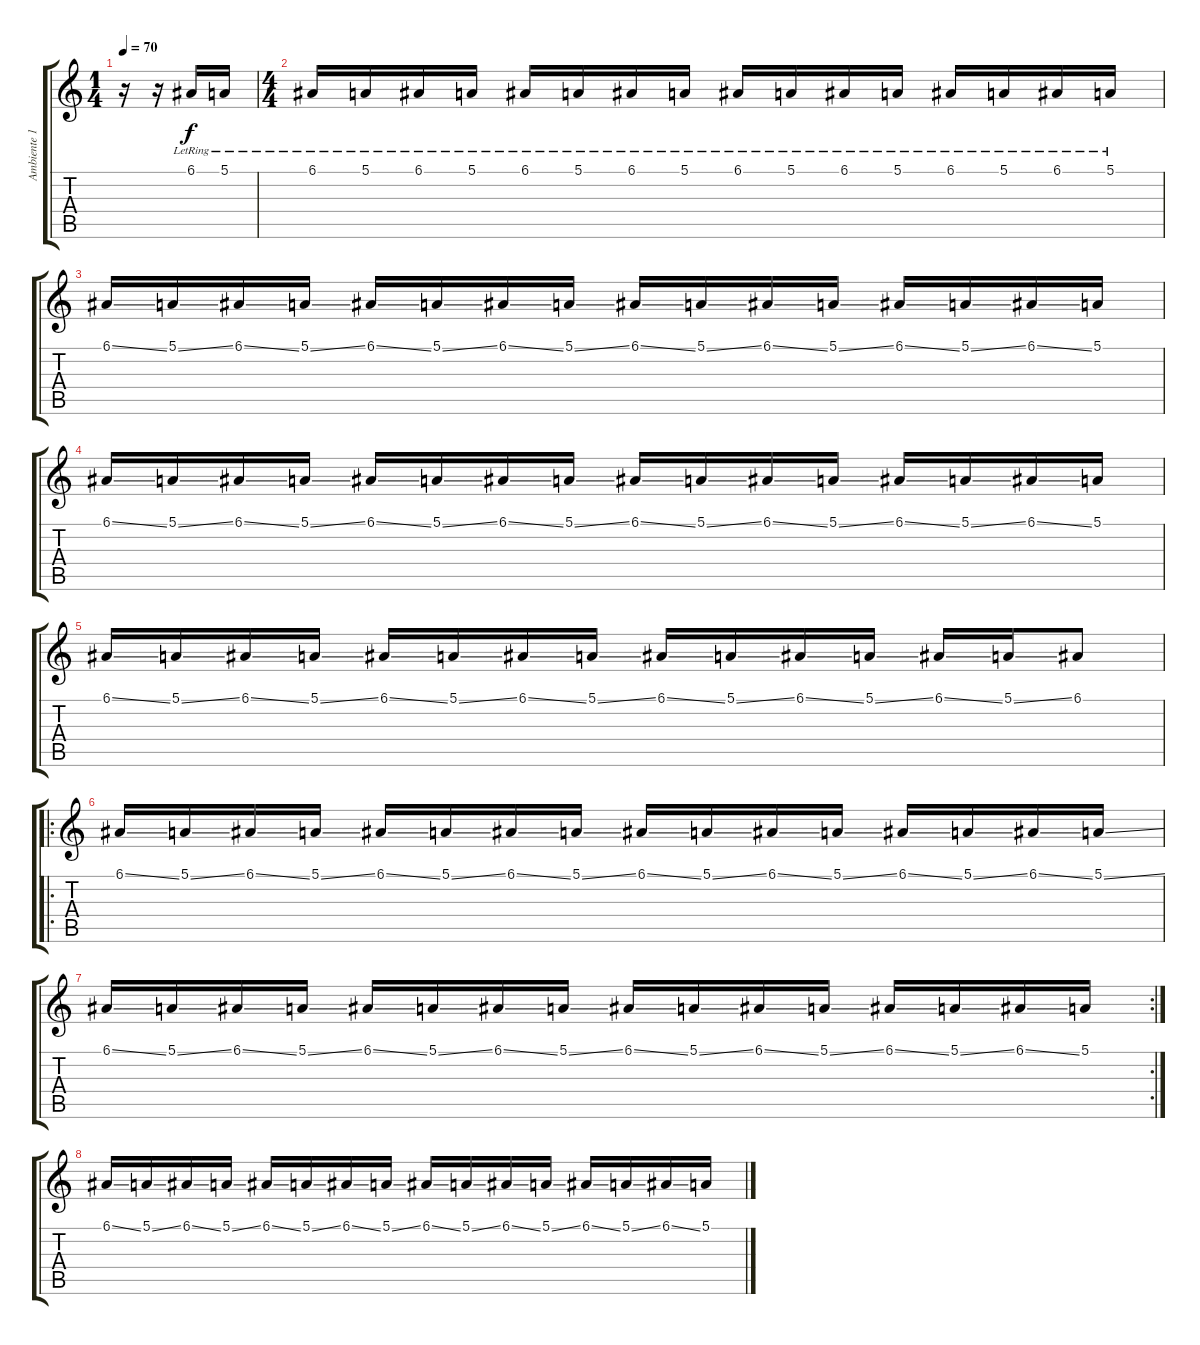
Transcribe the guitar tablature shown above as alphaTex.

\track ("Ambiente 1" "Ambiente 1") {instrument tremolostrings}
\staff {score tabs}
\tuning (E4 B3 G3 D3 A2 E2) {hide}
\ts (1 4)
\tempo 70
\clef g2
\ks c
r.16{dy f instrument tremolostrings} r.16{volume 0} 6.1{lr}.16 5.1{lr}.16 |
\ts (4 4)
6.1{lr}.16{volume 9} 5.1{lr}.16 6.1{lr}.16 5.1{lr}.16 6.1{lr}.16 5.1{lr}.16 6.1{lr}.16 5.1{lr}.16 6.1{lr}.16 5.1{lr}.16 6.1{lr}.16 5.1{lr}.16 6.1{lr}.16 5.1{lr}.16 6.1{lr}.16 5.1{lr}.16 |
6.1{ss}.16 5.1{ss}.16 6.1{ss}.16 5.1{ss}.16 6.1{ss}.16 5.1{ss}.16 6.1{ss}.16 5.1{ss}.16 6.1{ss}.16 5.1{ss}.16 6.1{ss}.16 5.1{ss}.16 6.1{ss}.16 5.1{ss}.16 6.1{ss}.16 5.1.16 |
6.1{ss}.16 5.1{ss}.16 6.1{ss}.16 5.1{ss}.16 6.1{ss}.16 5.1{ss}.16 6.1{ss}.16 5.1{ss}.16 6.1{ss}.16 5.1{ss}.16 6.1{ss}.16 5.1{ss}.16 6.1{ss}.16 5.1{ss}.16 6.1{ss}.16 5.1.16 |
6.1{ss}.16 5.1{ss}.16 6.1{ss}.16 5.1{ss}.16 6.1{ss}.16 5.1{ss}.16 6.1{ss}.16 5.1{ss}.16 6.1{ss}.16 5.1{ss}.16 6.1{ss}.16 5.1{ss}.16 6.1{ss}.16 5.1{ss}.16 6.1.8 |
\ro
6.1{ss}.16 5.1{ss}.16 6.1{ss}.16 5.1{ss}.16 6.1{ss}.16 5.1{ss}.16 6.1{ss}.16 5.1{ss}.16 6.1{ss}.16 5.1{ss}.16 6.1{ss}.16 5.1{ss}.16 6.1{ss}.16 5.1{ss}.16 6.1{ss}.16 5.1{ss}.16 |
\rc 2
6.1{ss}.16 5.1{ss}.16 6.1{ss}.16 5.1{ss}.16 6.1{ss}.16 5.1{ss}.16 6.1{ss}.16 5.1{ss}.16 6.1{ss}.16 5.1{ss}.16 6.1{ss}.16 5.1{ss}.16 6.1{ss}.16 5.1{ss}.16 6.1{ss}.16 5.1.16 |
6.1{ss}.16 5.1{ss}.16 6.1{ss}.16 5.1{ss}.16 6.1{ss}.16 5.1{ss}.16 6.1{ss}.16 5.1{ss}.16 6.1{ss}.16 5.1{ss}.16 6.1{ss}.16 5.1{ss}.16 6.1{ss}.16 5.1{ss}.16 6.1{ss}.16 5.1{ss}.16
